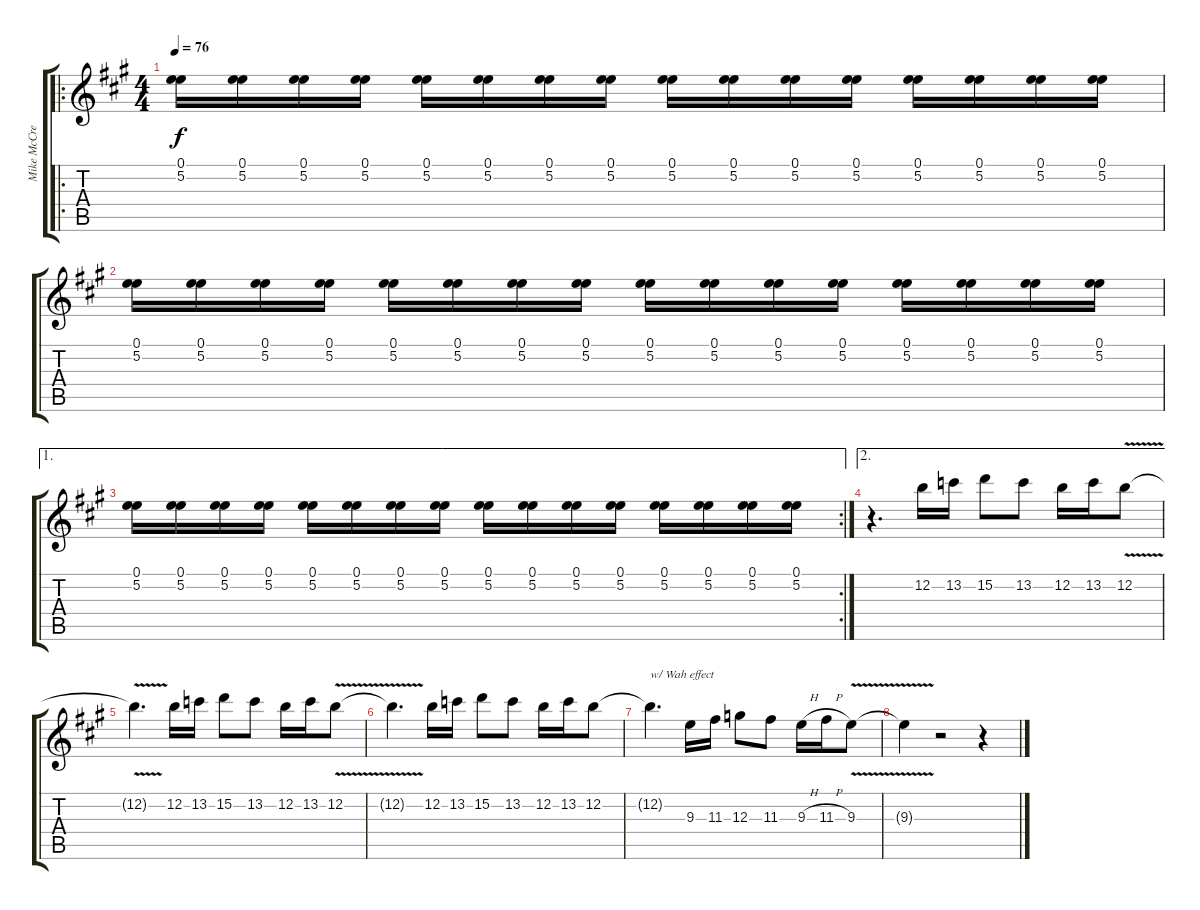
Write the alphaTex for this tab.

\track ("Mike McCready (gtr. 2)" "Mike McCre") {instrument distortionguitar}
\staff {score tabs}
\tuning (E4 B3 G3 D3 A2 E2) {hide}
\ro
\ts (4 4)
\tempo 76
\clef g2
\ks a
(0.1 5.2).16{dy f} (0.1 5.2).16 (0.1 5.2).16 (0.1 5.2).16 (0.1 5.2).16 (0.1 5.2).16 (0.1 5.2).16 (0.1 5.2).16 (0.1 5.2).16 (0.1 5.2).16 (0.1 5.2).16 (0.1 5.2).16 (0.1 5.2).16 (0.1 5.2).16 (0.1 5.2).16 (0.1 5.2).16 |
(0.1 5.2).16 (0.1 5.2).16 (0.1 5.2).16 (0.1 5.2).16 (0.1 5.2).16 (0.1 5.2).16 (0.1 5.2).16 (0.1 5.2).16 (0.1 5.2).16 (0.1 5.2).16 (0.1 5.2).16 (0.1 5.2).16 (0.1 5.2).16 (0.1 5.2).16 (0.1 5.2).16 (0.1 5.2).16 |
\ae 1
\rc 2
(0.1 5.2).16 (0.1 5.2).16 (0.1 5.2).16 (0.1 5.2).16 (0.1 5.2).16 (0.1 5.2).16 (0.1 5.2).16 (0.1 5.2).16 (0.1 5.2).16 (0.1 5.2).16 (0.1 5.2).16 (0.1 5.2).16 (0.1 5.2).16 (0.1 5.2).16 (0.1 5.2).16 (0.1 5.2).16 |
\ae 2
r.4{d} 12.2.16 13.2.16 15.2.8 13.2.8 12.2.16 13.2.16 12.2{v}.8 |
12.2{t}.4{d} 12.2.16 13.2.16 15.2.8 13.2.8 12.2.16 13.2.16 12.2{v}.8 |
12.2{t}.4{d} 12.2.16 13.2.16 15.2.8 13.2.8 12.2.16 13.2.16 12.2.8 |
12.2{t}.4{d txt "w/ Wah effect"} 9.3.16 11.3.16 12.3.8 11.3.8 9.3{h}.16 11.3{h}.16 9.3{v}.8 |
9.3{t}.4 r.2 r.4
